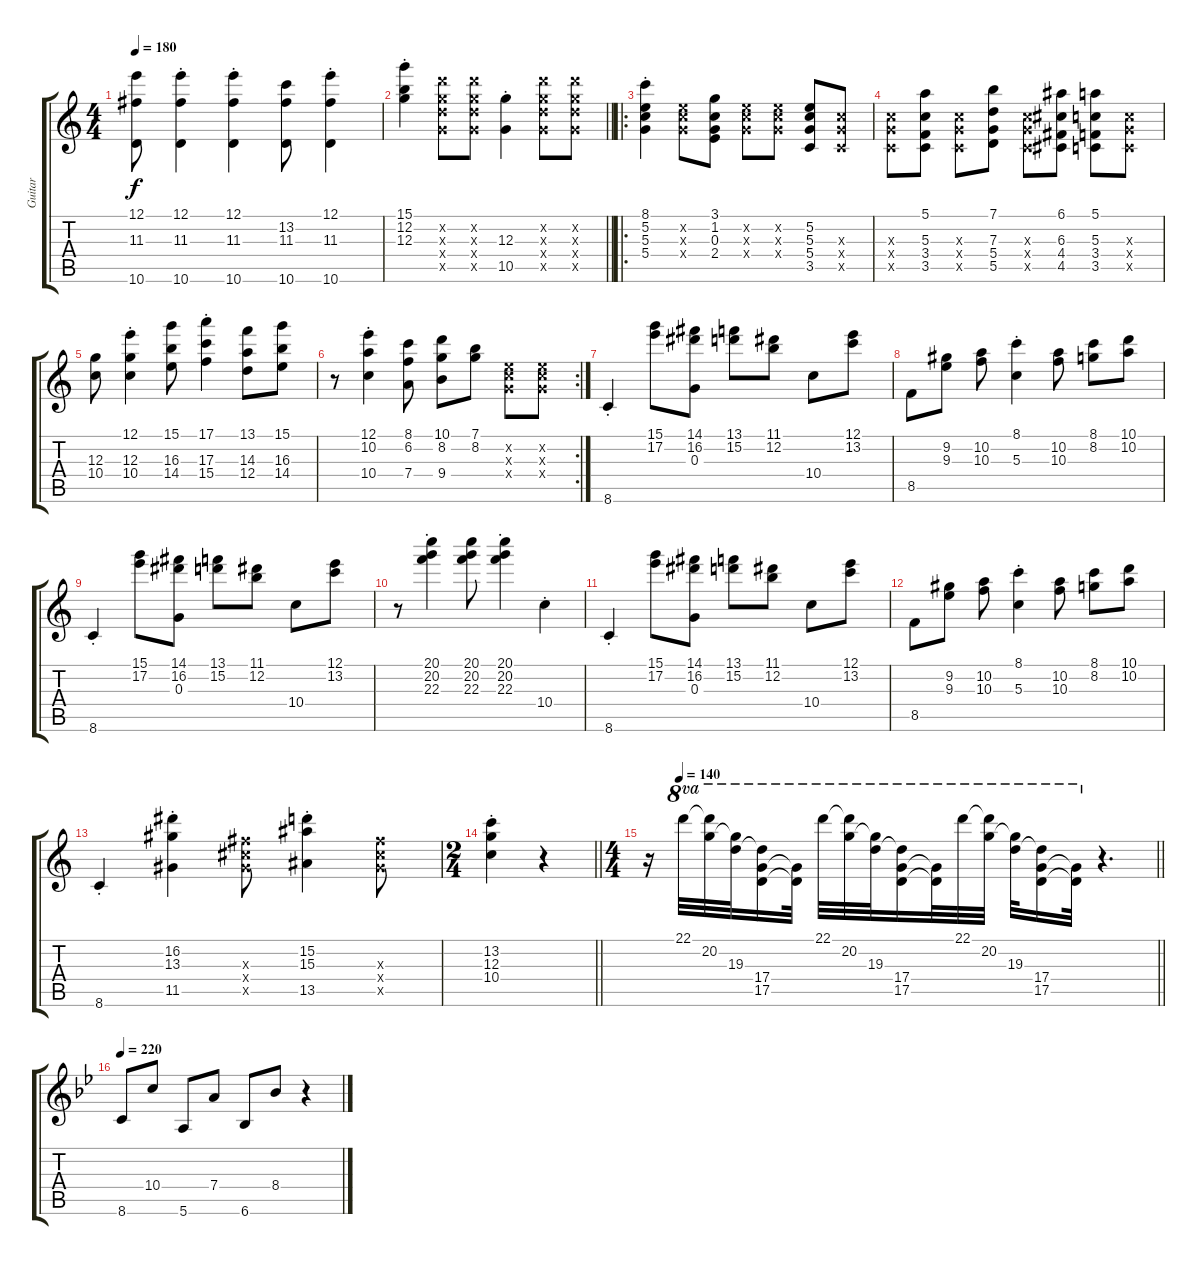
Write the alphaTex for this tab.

\track ("Guitar" "Guitar") {instrument overdrivenguitar}
\staff {score tabs}
\tuning (E4 B3 G3 D3 A2 E2) {hide}
\ts (4 4)
\tempo 180
\clef g2
\ks c
(12.1 11.3 10.6).8{dy f instrument overdrivenguitar} (12.1{st} 11.3{st} 10.6{st}).4 (12.1{st} 11.3{st} 10.6{st}).4 (13.2 11.3 10.6).8 (12.1{st} 11.3{st} 10.6{st}).4 |
\barLineRight lightlight
(15.1{st} 12.2{st} 12.3{st}).4 (15.2{x} 12.3{x} 12.4{x} 10.5{x}).8 (15.2{x} 12.3{x} 12.4{x} 10.5{x}).8 (12.3{st} 10.5{st}).4 (15.2{x} 12.3{x} 12.4{x} 10.5{x}).8 (15.2{x} 12.3{x} 12.4{x} 10.5{x}).8 |
\ro
(8.1{st} 5.2{st} 5.3{st} 5.4{st}).4 (5.2{x} 5.3{x} 5.4{x}).8 (3.1 1.2 0.3 2.4).8 (5.2{x} 5.3{x} 5.4{x}).8 (5.2{x} 5.3{x} 5.4{x}).8 (5.2 5.3 5.4 3.5).8 (5.3{x} 5.4{x} 3.5{x}).8 |
(5.3{x} 5.4{x} 3.5{x}).8 (5.1 5.3 3.4 3.5).8 (5.3{x} 5.4{x} 3.5{x}).8 (7.1 7.3 5.4 5.5).8 (5.3{x} 5.4{x} 3.5{x}).8 (6.1 6.3 4.4 4.5).8 (5.1 5.3 3.4 3.5).8 (5.3{x} 5.4{x} 3.5{x}).8 |
(12.3 10.4).8 (12.1{st} 12.3{st} 10.4{st}).4 (15.1 16.3 14.4).8 (17.1{st} 17.3{st} 15.4{st}).4 (13.1 14.3 12.4).8 (15.1 16.3 14.4).8 |
\rc 2
r.8 (12.1{st} 10.2{st} 10.4{st}).4 (8.1 6.2 7.4).8 (10.1 8.2 9.4).8 (7.1 8.2).8 (5.2{x} 5.3{x} 5.4{x}).8 (5.2{x} 5.3{x} 5.4{x}).8 |
8.6{st}.4 (15.1 17.2).8 (14.1 16.2 0.3).8 (13.1 15.2).8 (11.1 12.2).8 10.4.8 (12.1 13.2).8 |
8.5.8 (9.2 9.3).8 (10.2 10.3).8 (8.1{st} 5.3{st}).4 (10.2 10.3).8 (8.1 8.2).8 (10.1 10.2).8 |
8.6{st}.4 (15.1 17.2).8 (14.1 16.2 0.3).8 (13.1 15.2).8 (11.1 12.2).8 10.4.8 (12.1 13.2).8 |
r.8 (20.1{st} 20.2{st} 22.3{st}).4 (20.1 20.2 22.3).8 (20.1{st} 20.2{st} 22.3{st}).4 10.4{st}.4 |
8.6{st}.4 (15.1 17.2).8 (14.1 16.2 0.3).8 (13.1 15.2).8 (11.1 12.2).8 10.4.8 (12.1 13.2).8 |
8.5.8 (9.2 9.3).8 (10.2 10.3).8 (8.1{st} 5.3{st}).4 (10.2 10.3).8 (8.1 8.2).8 (10.1 10.2).8 |
8.6{st}.4 (16.2{st} 13.3{st} 11.5{st}).4 (11.3{x} 11.4{x} 11.5{x}).8 (15.2{st} 15.3{st} 13.5{st}).4 (11.3{x} 11.4{x} 11.5{x}).8 |
\ts (2 4)
\barLineRight lightlight
(13.2{st} 12.3{st} 10.4{st}).4 r.4 |
\ts (4 4)
\tempo (140 0.0625)
\barLineRight lightlight
r.16 22.1.32{ot 8va} (22.1{t} 20.2).32{ot 8va} (20.2{t} 19.3).32{ot 8va} (19.3{t} 17.4 17.5).16{ot 8va} (17.4{t} 17.5{t}).32{ot 8va} 22.1.32{ot 8va} (22.1{t} 20.2).32{ot 8va} (20.2{t} 19.3).32{ot 8va} (19.3{t} 17.4 17.5).16{ot 8va} (17.4{t} 17.5{t}).32{ot 8va} 22.1.32{ot 8va} (22.1{t} 20.2).32{ot 8va} (20.2{t} 19.3).32{ot 8va} (19.3{t} 17.4 17.5).16{ot 8va} (17.4{t} 17.5{t}).32{ot 8va} r.4{d} |
\tempo 220
\ks bb
8.6.8 10.4.8 5.6.8 7.4.8 6.6.8 8.4.8 r.4
